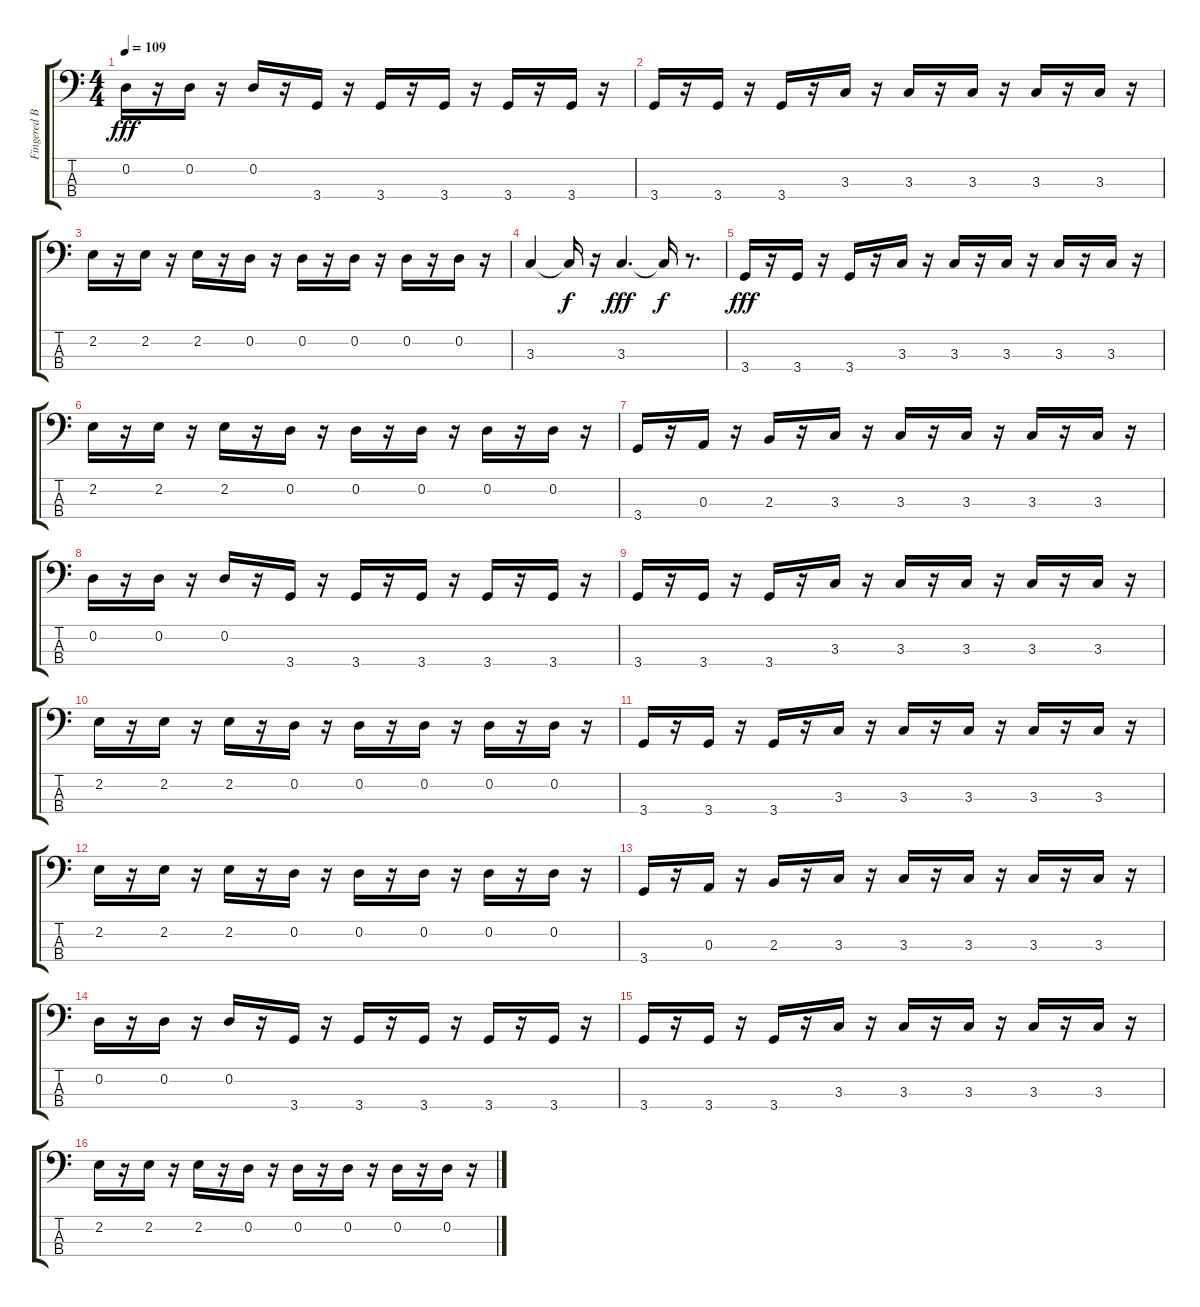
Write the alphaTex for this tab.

\track ("Fingered Bass       " "Fingered B") {instrument electricbassfinger}
\staff {score tabs}
\tuning (G2 D2 A1 E1) {hide}
\ts (4 4)
\tempo 109
\clef f4
\ks c
0.2.16{dy fff} r.16 0.2.16 r.16 0.2.16 r.16 3.4.16 r.16 3.4.16 r.16 3.4.16 r.16 3.4.16 r.16 3.4.16 r.16 |
3.4.16 r.16 3.4.16 r.16 3.4.16 r.16 3.3.16 r.16 3.3.16 r.16 3.3.16 r.16 3.3.16 r.16 3.3.16 r.16 |
2.2.16 r.16 2.2.16 r.16 2.2.16 r.16 0.2.16 r.16 0.2.16 r.16 0.2.16 r.16 0.2.16 r.16 0.2.16 r.16 |
3.3.4 3.3{t}.16{dy f} r.16 3.3.4{d dy fff} 3.3{t}.16{dy f} r.8{d} |
3.4.16{dy fff} r.16 3.4.16 r.16 3.4.16 r.16 3.3.16 r.16 3.3.16 r.16 3.3.16 r.16 3.3.16 r.16 3.3.16 r.16 |
2.2.16 r.16 2.2.16 r.16 2.2.16 r.16 0.2.16 r.16 0.2.16 r.16 0.2.16 r.16 0.2.16 r.16 0.2.16 r.16 |
3.4.16 r.16 0.3.16 r.16 2.3.16 r.16 3.3.16 r.16 3.3.16 r.16 3.3.16 r.16 3.3.16 r.16 3.3.16 r.16 |
0.2.16 r.16 0.2.16 r.16 0.2.16 r.16 3.4.16 r.16 3.4.16 r.16 3.4.16 r.16 3.4.16 r.16 3.4.16 r.16 |
3.4.16 r.16 3.4.16 r.16 3.4.16 r.16 3.3.16 r.16 3.3.16 r.16 3.3.16 r.16 3.3.16 r.16 3.3.16 r.16 |
2.2.16 r.16 2.2.16 r.16 2.2.16 r.16 0.2.16 r.16 0.2.16 r.16 0.2.16 r.16 0.2.16 r.16 0.2.16 r.16 |
3.4.16 r.16 3.4.16 r.16 3.4.16 r.16 3.3.16 r.16 3.3.16 r.16 3.3.16 r.16 3.3.16 r.16 3.3.16 r.16 |
2.2.16 r.16 2.2.16 r.16 2.2.16 r.16 0.2.16 r.16 0.2.16 r.16 0.2.16 r.16 0.2.16 r.16 0.2.16 r.16 |
3.4.16 r.16 0.3.16 r.16 2.3.16 r.16 3.3.16 r.16 3.3.16 r.16 3.3.16 r.16 3.3.16 r.16 3.3.16 r.16 |
0.2.16 r.16 0.2.16 r.16 0.2.16 r.16 3.4.16 r.16 3.4.16 r.16 3.4.16 r.16 3.4.16 r.16 3.4.16 r.16 |
3.4.16 r.16 3.4.16 r.16 3.4.16 r.16 3.3.16 r.16 3.3.16 r.16 3.3.16 r.16 3.3.16 r.16 3.3.16 r.16 |
2.2.16 r.16 2.2.16 r.16 2.2.16 r.16 0.2.16 r.16 0.2.16 r.16 0.2.16 r.16 0.2.16 r.16 0.2.16 r.16
